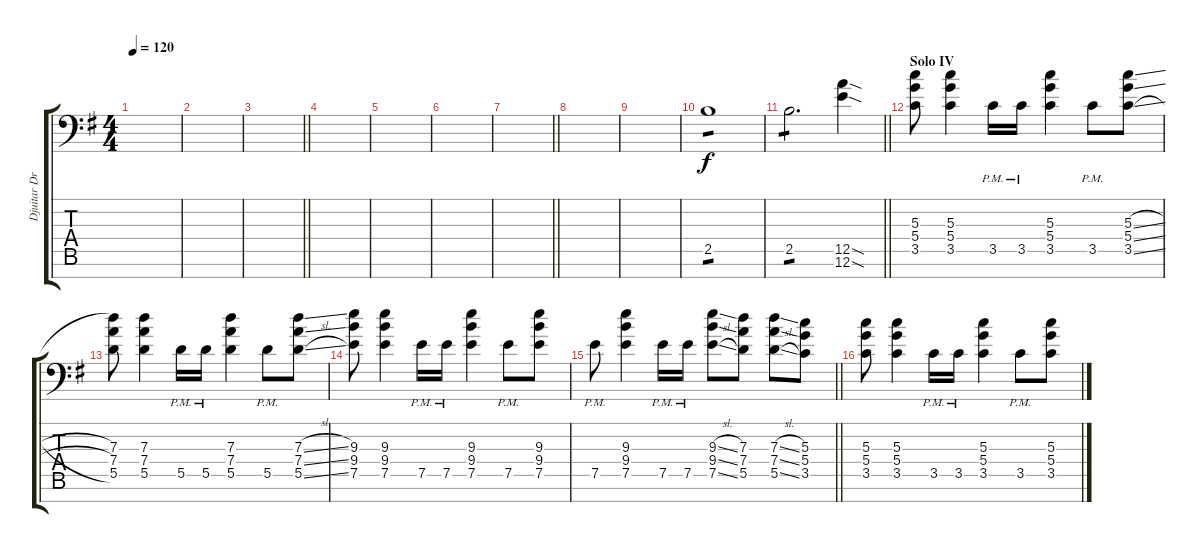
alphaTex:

\track ("Djuitar Dropped A" "Djuitar Dr") {instrument distortionguitar}
\staff {score tabs}
\tuning (E4 B3 G3 D3 A2 E2 A1) {hide}
\ts (4 4)
\tempo 120
\clef f4
\ks eminor
|
|
\barLineRight lightlight
|
\section ("" "")
|
|
|
\barLineRight lightlight
|
|
|
2.5.1{tp 1 volume 16} |
\barLineRight lightlight
2.5.2{d tp 1} (12.5{sod} 12.6{sod}).4 |
\section ("" "Solo IV")
(5.3 5.4 3.5).8 (5.3 5.4 3.5).4 3.5{pm}.16 3.5{pm}.16 (5.3 5.4 3.5).4 3.5{pm}.8 (5.3{sl} 5.4{sl} 3.5{sl}).8 |
(7.3 7.4 5.5).8 (7.3 7.4 5.5).4 5.5{pm}.16 5.5{pm}.16 (7.3 7.4 5.5).4 5.5{pm}.8 (7.3{sl} 7.4{sl} 5.5{sl}).8 |
(9.3 9.4 7.5).8 (9.3 9.4 7.5).4 7.5{pm}.16 7.5{pm}.16 (9.3 9.4 7.5).4 7.5{pm}.8 (9.3 9.4 7.5).8 |
\barLineRight lightlight
7.5{pm}.8 (9.3 9.4 7.5).4 7.5{pm}.16 7.5{pm}.16 (9.3{sl} 9.4{sl} 7.5{sl}).8 (7.3 7.4 5.5).8 (7.3{sl} 7.4{sl} 5.5{sl}).8 (5.3 5.4 3.5).8 |
(5.3 5.4 3.5).8 (5.3 5.4 3.5).4 3.5{pm}.16 3.5{pm}.16 (5.3 5.4 3.5).4 3.5{pm}.8 (5.3{sl} 5.4{sl} 3.5{sl}).8
